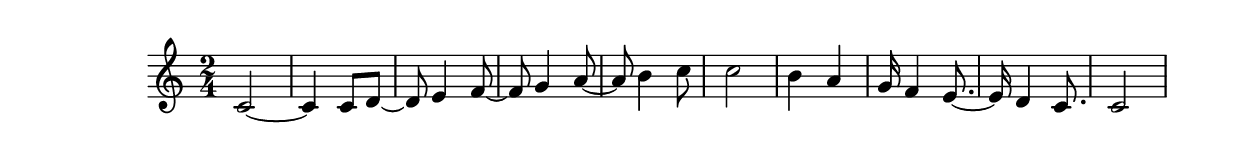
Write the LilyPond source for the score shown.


\version "1.9.2"

\header{
texidoc="

If the Note_heads_engraver is replaced by the
@code{Completion_heads_engraver}, notes that cross bar lines are split
into tied notes.

"
}

\paper { raggedright= ##t }



\score{
  \notes\relative c'{
  \time 2/4

  c2. c8 d4 e f g a b c8 c2 b4 a g16 f4 e d c8. c2 
  }
  \paper{
    \translator{
      \ThreadContext
      \remove "Note_heads_engraver"
      \consists "Completion_heads_engraver"
    }
  }
}
